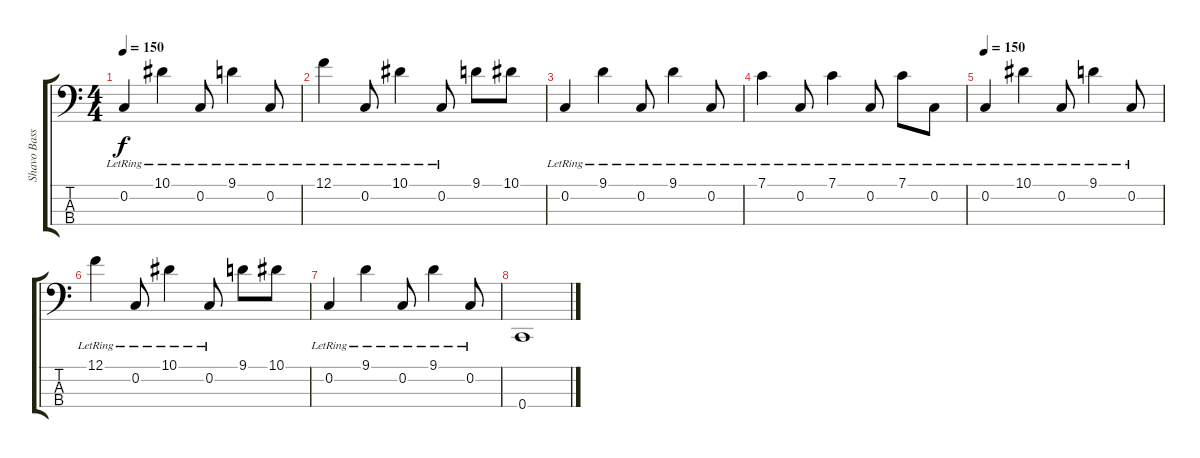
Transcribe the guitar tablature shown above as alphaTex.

\track ("Shavo Bass" "Shavo Bass") {instrument electricbassfinger}
\staff {score tabs}
\tuning (F2 C2 G1 C1) {hide}
\ts (4 4)
\tempo 150
\clef f4
\ks c
0.2{lr}.4{dy f} 10.1{lr}.4 0.2{lr}.8 9.1{lr}.4 0.2{lr}.8 |
12.1{lr}.4 0.2{lr}.8 10.1{lr}.4 0.2{lr}.8 9.1.8 10.1.8 |
0.2{lr}.4 9.1{lr}.4 0.2{lr}.8 9.1{lr}.4 0.2{lr}.8 |
7.1{lr}.4 0.2{lr}.8 7.1{lr}.4 0.2{lr}.8 7.1{lr}.8 0.2{lr}.8 |
\tempo 150
0.2{lr}.4 10.1{lr}.4 0.2{lr}.8 9.1{lr}.4 0.2{lr}.8 |
12.1{lr}.4 0.2{lr}.8 10.1{lr}.4 0.2{lr}.8 9.1.8 10.1.8 |
0.2{lr}.4 9.1{lr}.4 0.2{lr}.8 9.1{lr}.4 0.2{lr}.8 |
0.4.1
